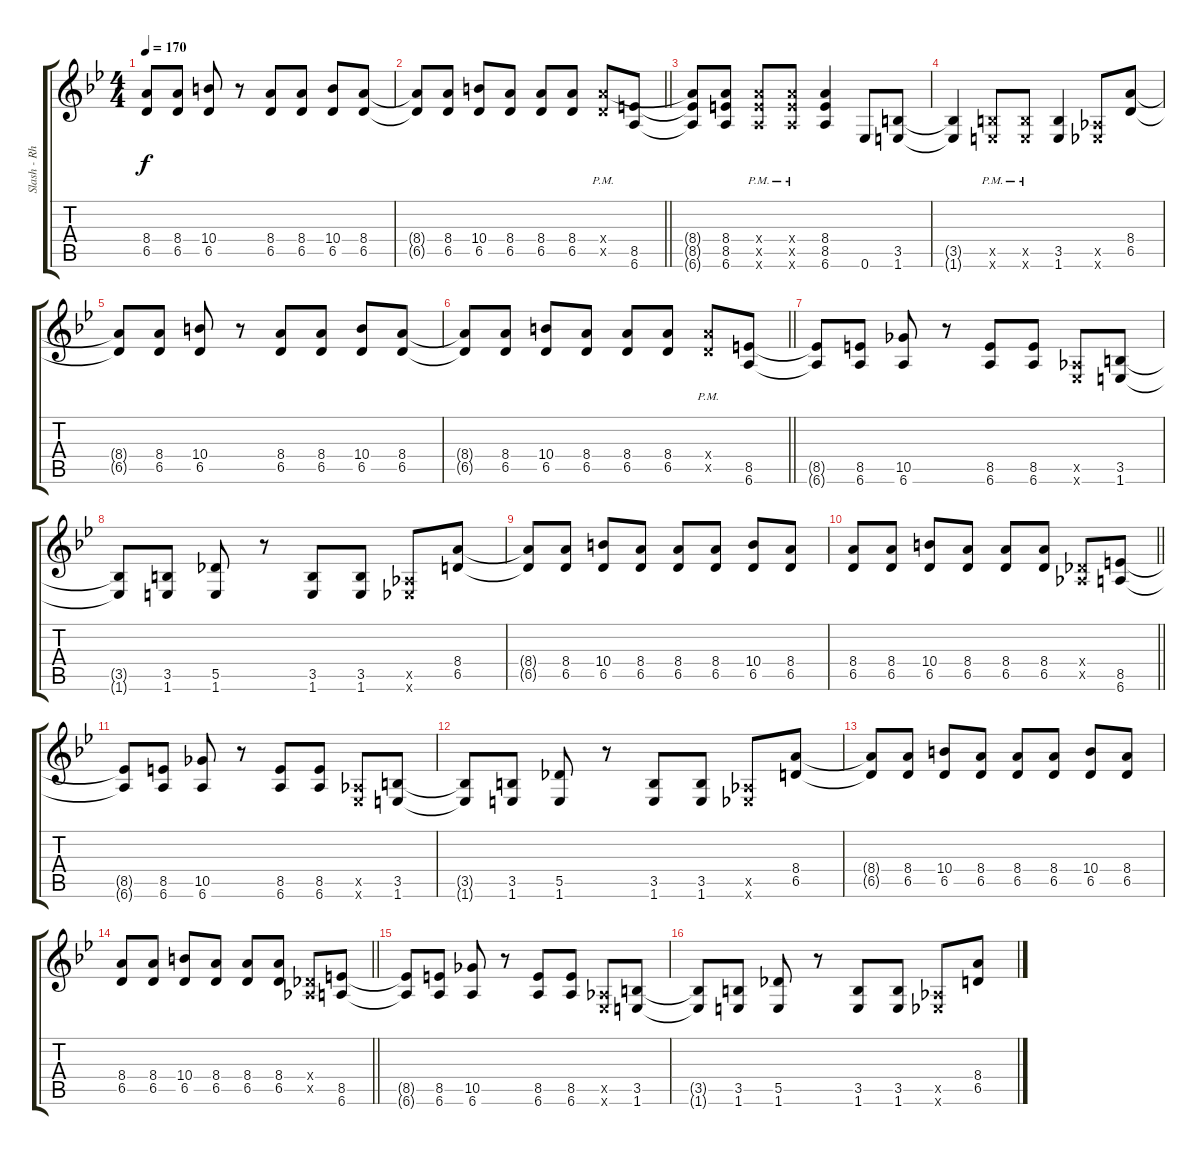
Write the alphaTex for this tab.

\track ("Slash - Rhytm Guitar" "Slash - Rh") {instrument distortionguitar}
\staff {score tabs}
\tuning (Eb4 Bb3 Gb3 Db3 Ab2 Eb2) {hide}
\ts (4 4)
\tempo 170
\clef g2
\ks bb
(8.4{t} 6.5{t}).8{dy f} (8.4 6.5).8 (10.4 6.5).8 r.8 (8.4 6.5).8 (8.4 6.5).8 (10.4 6.5).8 (8.4 6.5).8 |
\barLineRight lightlight
(8.4{t} 6.5{t}).8 (8.4 6.5).8 (10.4 6.5).8 (8.4 6.5).8 (8.4 6.5).8 (8.4 6.5).8 (8.4{pm x} 6.5{pm x}).8 (8.5 6.6).8 |
(8.4{t} 8.5{t} 6.6{t}).8 (8.4 8.5 6.6).8 (8.4{pm x} 8.5{pm x} 6.6{pm x}).8 (8.4{pm x} 8.5{pm x} 6.6{pm x}).8 (8.4 8.5 6.6).4 0.6.8 (3.5 1.6).8 |
(3.5{t} 1.6{t}).4 (3.5{pm x} 1.6{pm x}).8 (3.5{pm x} 1.6{pm x}).8 (3.5 1.6).4 (0.5{x} 0.6{x}).8 (8.4 6.5).8 |
(8.4{t} 6.5{t}).8 (8.4 6.5).8 (10.4 6.5).8 r.8 (8.4 6.5).8 (8.4 6.5).8 (10.4 6.5).8 (8.4 6.5).8 |
\barLineRight lightlight
(8.4{t} 6.5{t}).8 (8.4 6.5).8 (10.4 6.5).8 (8.4 6.5).8 (8.4 6.5).8 (8.4 6.5).8 (8.4{pm x} 6.5{pm x}).8 (8.5 6.6).8 |
(8.5{t} 6.6{t}).8 (8.5 6.6).8 (10.5 6.6).8 r.8 (8.5 6.6).8 (8.5 6.6).8 (0.5{x} 0.6{x}).8 (3.5 1.6).8 |
(3.5{t} 1.6{t}).8 (3.5 1.6).8 (5.5 1.6).8 r.8 (3.5 1.6).8 (3.5 1.6).8 (0.5{x} 0.6{x}).8 (8.4 6.5).8 |
(8.4{t} 6.5{t}).8 (8.4 6.5).8 (10.4 6.5).8 (8.4 6.5).8 (8.4 6.5).8 (8.4 6.5).8 (10.4 6.5).8 (8.4 6.5).8 |
\barLineRight lightlight
(8.4 6.5).8 (8.4 6.5).8 (10.4 6.5).8 (8.4 6.5).8 (8.4 6.5).8 (8.4 6.5).8 (0.4{x} 0.5{x}).8 (8.5 6.6).8 |
(8.5{t} 6.6{t}).8 (8.5 6.6).8 (10.5 6.6).8 r.8 (8.5 6.6).8 (8.5 6.6).8 (0.5{x} 0.6{x}).8 (3.5 1.6).8 |
(3.5{t} 1.6{t}).8 (3.5 1.6).8 (5.5 1.6).8 r.8 (3.5 1.6).8 (3.5 1.6).8 (0.5{x} 0.6{x}).8 (8.4 6.5).8 |
(8.4{t} 6.5{t}).8 (8.4 6.5).8 (10.4 6.5).8 (8.4 6.5).8 (8.4 6.5).8 (8.4 6.5).8 (10.4 6.5).8 (8.4 6.5).8 |
\barLineRight lightlight
(8.4 6.5).8 (8.4 6.5).8 (10.4 6.5).8 (8.4 6.5).8 (8.4 6.5).8 (8.4 6.5).8 (0.4{x} 0.5{x}).8 (8.5 6.6).8 |
(8.5{t} 6.6{t}).8 (8.5 6.6).8 (10.5 6.6).8 r.8 (8.5 6.6).8 (8.5 6.6).8 (0.5{x} 0.6{x}).8 (3.5 1.6).8 |
(3.5{t} 1.6{t}).8 (3.5 1.6).8 (5.5 1.6).8 r.8 (3.5 1.6).8 (3.5 1.6).8 (0.5{x} 0.6{x}).8 (8.4 6.5).8
